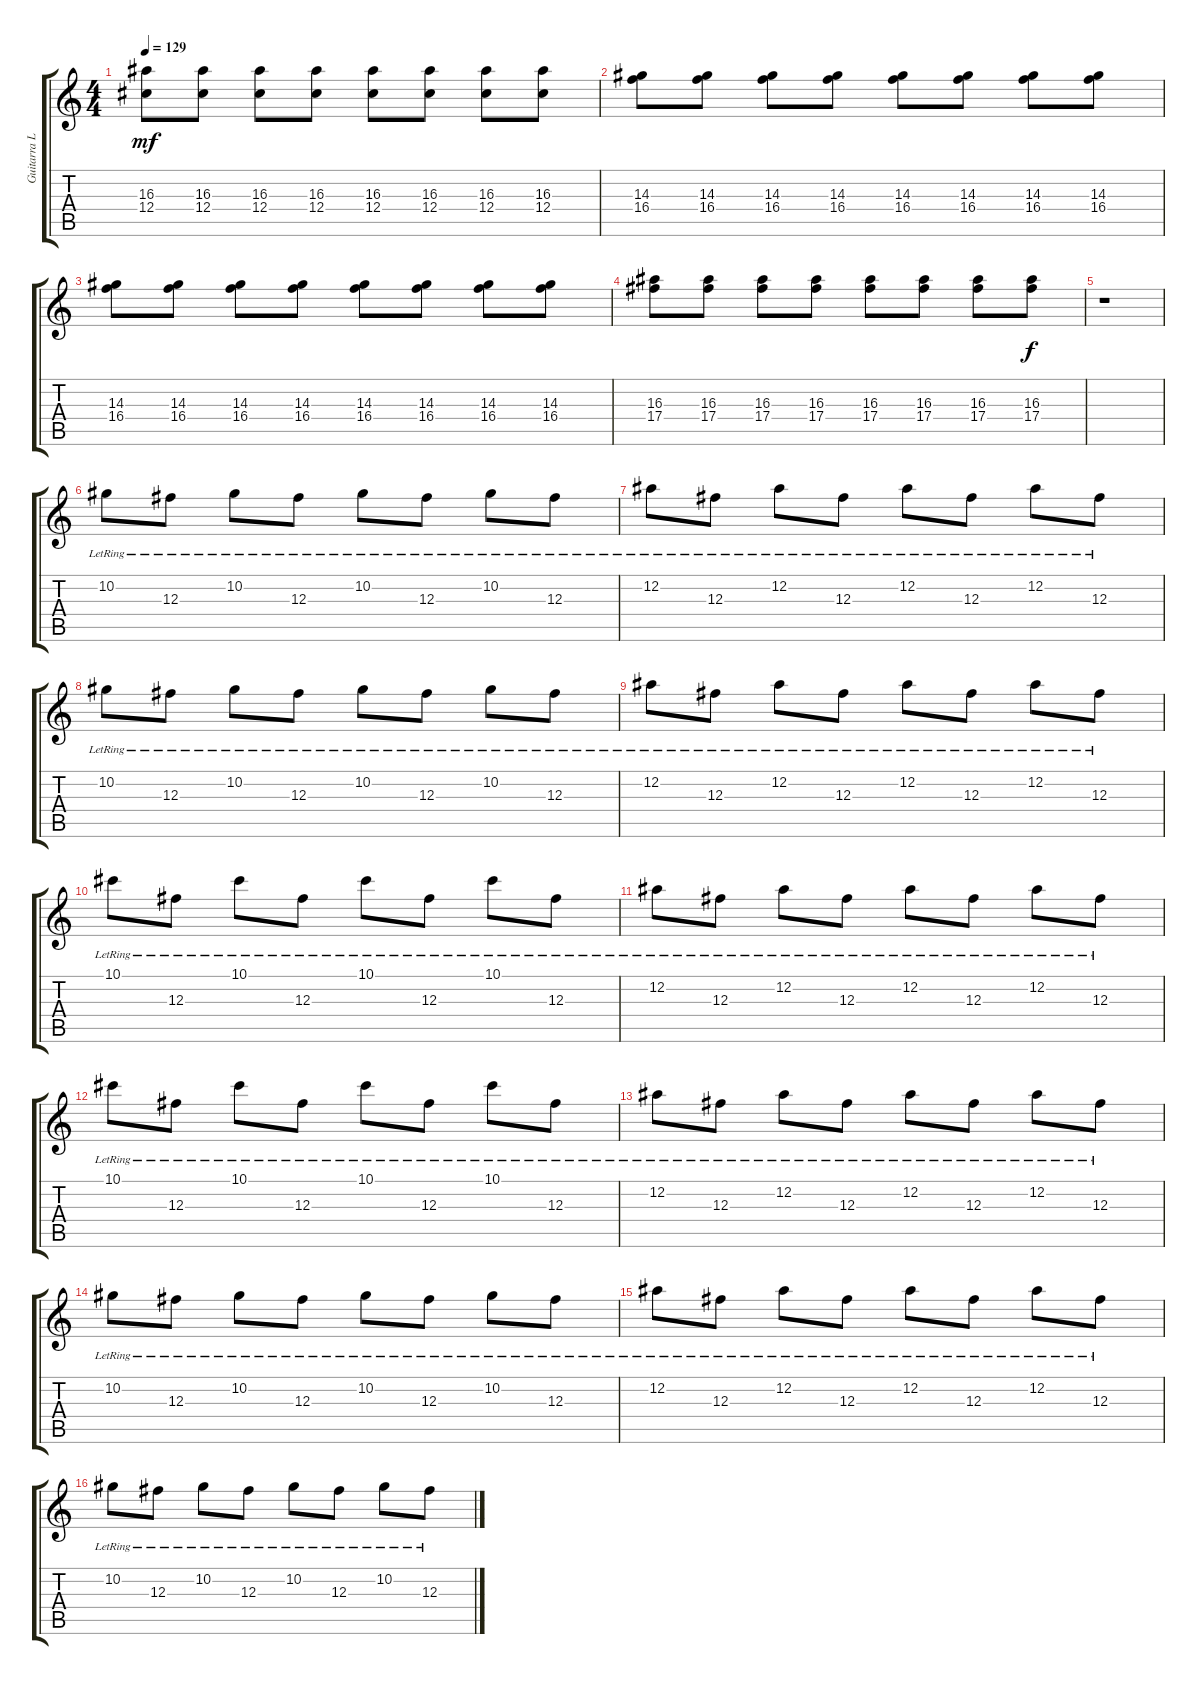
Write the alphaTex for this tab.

\track ("Guitarra L (Iván)" "Guitarra L") {instrument electricguitarjazz}
\staff {score tabs}
\tuning (Eb4 Bb3 Gb3 Db3 Ab2 Db2) {hide}
\ts (4 4)
\tempo 129
\clef g2
\ks c
(16.3 12.4).8{dy mf} (16.3 12.4).8 (16.3 12.4).8 (16.3 12.4).8 (16.3 12.4).8 (16.3 12.4).8 (16.3 12.4).8 (16.3 12.4).8 |
(14.3 16.4).8 (14.3 16.4).8 (14.3 16.4).8 (14.3 16.4).8 (14.3 16.4).8 (14.3 16.4).8 (14.3 16.4).8 (14.3 16.4).8 |
(14.3 16.4).8 (14.3 16.4).8 (14.3 16.4).8 (14.3 16.4).8 (14.3 16.4).8 (14.3 16.4).8 (14.3 16.4).8 (14.3 16.4).8 |
(16.3 17.4).8 (16.3 17.4).8 (16.3 17.4).8 (16.3 17.4).8 (16.3 17.4).8 (16.3 17.4).8 (16.3 17.4).8 (16.3 17.4).8{dy f} |
r.1 |
10.2{lr}.8 12.3{lr}.8 10.2{lr}.8 12.3{lr}.8 10.2{lr}.8 12.3{lr}.8 10.2{lr}.8 12.3{lr}.8 |
12.2{lr}.8 12.3{lr}.8 12.2{lr}.8 12.3{lr}.8 12.2{lr}.8 12.3{lr}.8 12.2{lr}.8 12.3{lr}.8 |
10.2{lr}.8 12.3{lr}.8 10.2{lr}.8 12.3{lr}.8 10.2{lr}.8 12.3{lr}.8 10.2{lr}.8 12.3{lr}.8 |
12.2{lr}.8 12.3{lr}.8 12.2{lr}.8 12.3{lr}.8 12.2{lr}.8 12.3{lr}.8 12.2{lr}.8 12.3{lr}.8 |
10.1{lr}.8 12.3{lr}.8 10.1{lr}.8 12.3{lr}.8 10.1{lr}.8 12.3{lr}.8 10.1{lr}.8 12.3{lr}.8 |
12.2{lr}.8 12.3{lr}.8 12.2{lr}.8 12.3{lr}.8 12.2{lr}.8 12.3{lr}.8 12.2{lr}.8 12.3{lr}.8 |
10.1{lr}.8 12.3{lr}.8 10.1{lr}.8 12.3{lr}.8 10.1{lr}.8 12.3{lr}.8 10.1{lr}.8 12.3{lr}.8 |
12.2{lr}.8 12.3{lr}.8 12.2{lr}.8 12.3{lr}.8 12.2{lr}.8 12.3{lr}.8 12.2{lr}.8 12.3{lr}.8 |
10.2{lr}.8 12.3{lr}.8 10.2{lr}.8 12.3{lr}.8 10.2{lr}.8 12.3{lr}.8 10.2{lr}.8 12.3{lr}.8 |
12.2{lr}.8 12.3{lr}.8 12.2{lr}.8 12.3{lr}.8 12.2{lr}.8 12.3{lr}.8 12.2{lr}.8 12.3{lr}.8 |
10.2{lr}.8 12.3{lr}.8 10.2{lr}.8 12.3{lr}.8 10.2{lr}.8 12.3{lr}.8 10.2{lr}.8 12.3{lr}.8
